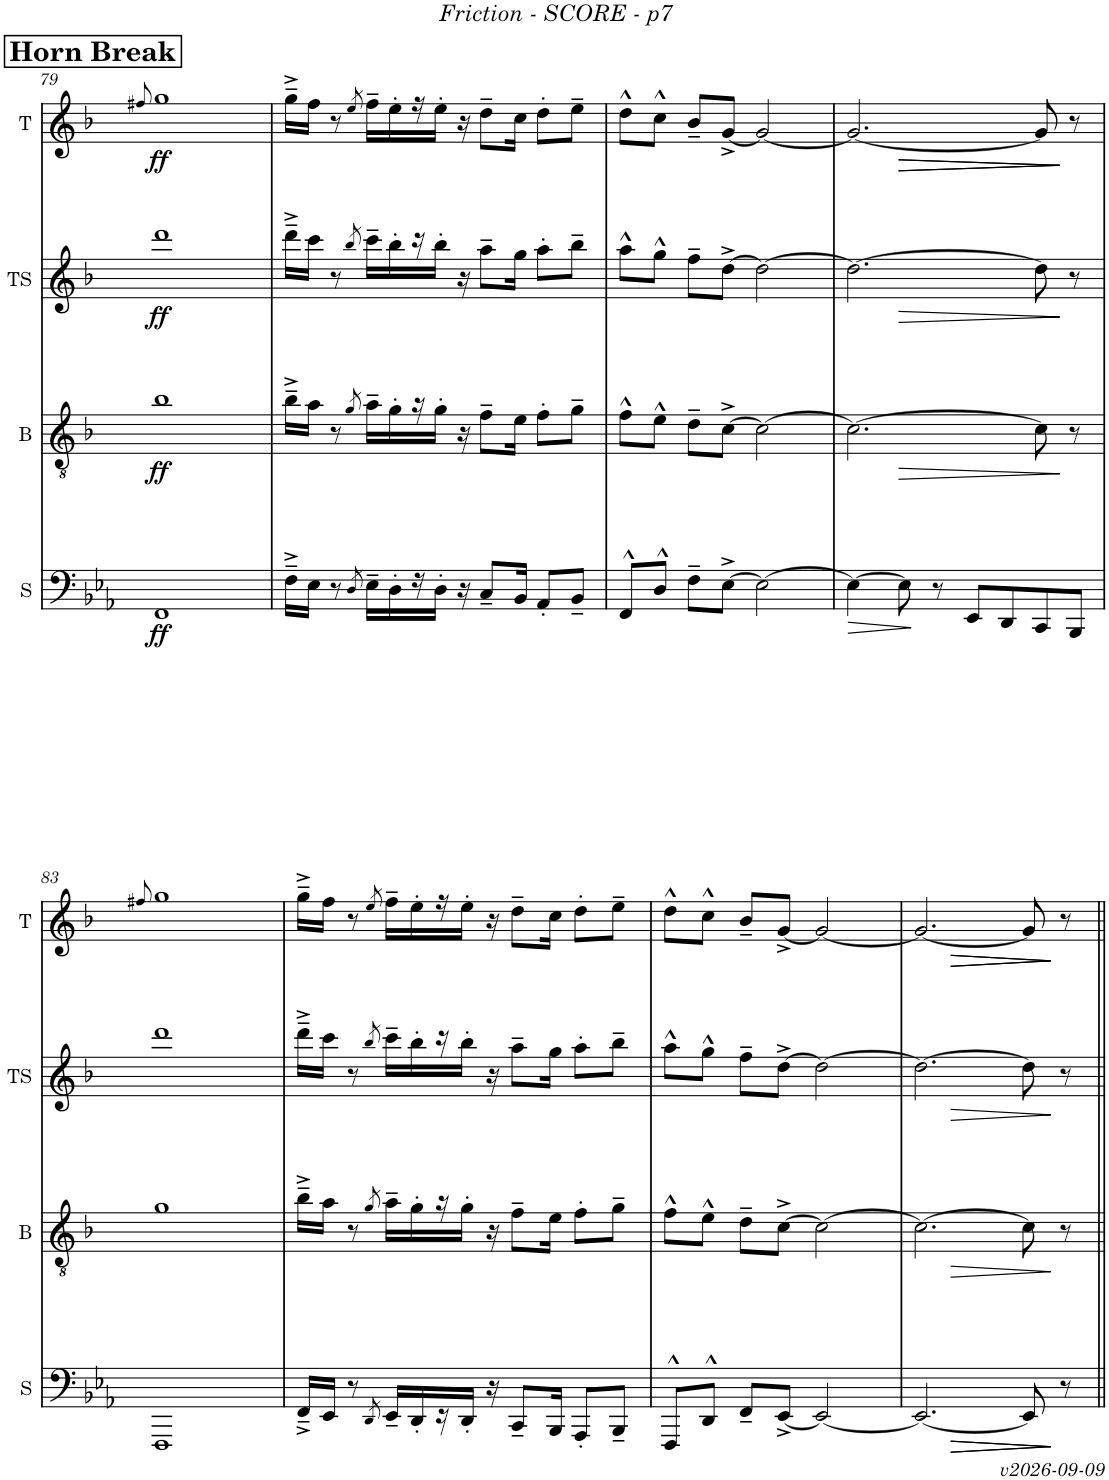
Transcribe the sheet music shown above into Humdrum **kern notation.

**kern	**dynam	**kern	**dynam	**kern	**dynam	**kern	**dynam
*part4	*part4	*part3	*part3	*part2	*part2	*part1	*part1
*staff4	*staff4	*staff3	*staff3	*staff2	*staff2	*staff1	*staff1
*I"Sousa	*	*I"Trombone	*	*I"Tenor Sax	*	*I"Trumpet	*
*I'S	*	*	*	*I'TS	*	*I'T	*
!!LO:PB:g=z
*clefF4	*	*clefGv2	*	*clefG2	*	*clefG2	*
*	*	*Trd1c2	*	*Trd8c14	*	*Trd1c2	*
*k[b-e-a-]	*	*k[b-]	*	*k[b-]	*	*k[b-]	*
*M4/4	*	*M4/4	*	*M4/4	*	*M4/4	*
!!LO:REH:place=s1:a:B:fs=14:t=Horn Break
=79	=79	=79	=79	=79	=79	=79	=79
.	.	.	.	.	.	8qff#X/	.
!	!LO:DY:b	!	!LO:DY:b	!	!LO:DY:b	!	!LO:DY:b
1FF	ff	1b-	ff	1ddd	ff	1gg	ff
=80	=80	=80	=80	=80	=80	=80	=80
16F~^\LL	.	16b-~^\LL	.	16ddd~^\LL	.	16gg~^\LL	.
16E-\JJ	.	16a\JJ	.	16ccc\JJ	.	16ff\JJ	.
8r	.	8r	.	8r	.	8r	.
8qD/	.	8qg/	.	8qbb-/	.	8qee/	.
16E-~\LL	.	16a~\LL	.	16ccc~\LL	.	16ff~\LL	.
16D'\	.	16g'\	.	16bb-'\	.	16ee'\	.
16r	.	16r	.	16r	.	16r	.
16D'\JJ	.	16g'\JJ	.	16bb-'\JJ	.	16ee'\JJ	.
16r	.	16r	.	16r	.	16r	.
8C~/L	.	8f~\L	.	8aa~\L	.	8dd~\L	.
16BB-/Jk	.	16e\Jk	.	16gg\Jk	.	16cc\Jk	.
8AA-'/L	.	8f'\L	.	8aa'\L	.	8dd'\L	.
8BB-~/J	.	8g~\J	.	8bb-~\J	.	8ee~\J	.
=81	=81	=81	=81	=81	=81	=81	=81
8FF^^/L	.	8f^^\L	.	8aa^^\L	.	8dd^^\L	.
8D^^/J	.	8e^^\J	.	8gg^^\J	.	8cc^^\J	.
8F~\L	.	8d~\L	.	8ff~\L	.	8b-~/L	.
[8E-^\J	.	[8c^\J	.	[8dd^\J	.	[8g^/J	.
2E-\_	.	2c\_	.	2dd\_	.	2g/_	.
=82	=82	=82	=82	=82	=82	=82	=82
!	!LO:HP:b	!	!	!	!	!	!
4E-\_	>	2.c\_	.	2.dd\_	.	2.g/_	.
8E-\]	.	.	.	.	.	.	.
8r	]	.	.	.	.	.	.
8EE-/L	.	.	.	.	.	.	.
8DD/	.	.	.	.	.	.	.
!	!	!	!LO:HP:b	!	!LO:HP:b	!	!LO:HP:b
!	!	!	!	!	!	!	!LO:HP:n=1:b
8CC/	.	8c\]	>	8dd\]	>	8g/]	> >
8BBB-/J	.	8r	]	8r	]	8r	]
.	.	.	.	.	.	.	]
!!LO:LB:g=z
=83	=83	=83	=83	=83	=83	=83	=83
.	.	.	.	.	.	8qff#X/	.
1FFF	.	1g	.	1ddd	.	1gg	.
=84	=84	=84	=84	=84	=84	=84	=84
16FF~^/LL	.	16b-~^\LL	.	16ddd~^\LL	.	16gg~^\LL	.
16EE-/JJ	.	16a\JJ	.	16ccc\JJ	.	16ff\JJ	.
8r	.	8r	.	8r	.	8r	.
8qDD/	.	8qg/	.	8qbb-/	.	8qee/	.
16EE-~/LL	.	16a~\LL	.	16ccc~\LL	.	16ff~\LL	.
16DD'/	.	16g'\	.	16bb-'\	.	16ee'\	.
16r	.	16r	.	16r	.	16r	.
16DD'/JJ	.	16g'\JJ	.	16bb-'\JJ	.	16ee'\JJ	.
16r	.	16r	.	16r	.	16r	.
8CC~/L	.	8f~\L	.	8aa~\L	.	8dd~\L	.
16BBB-/Jk	.	16e\Jk	.	16gg\Jk	.	16cc\Jk	.
8AAA-'/L	.	8f'\L	.	8aa'\L	.	8dd'\L	.
8BBB-~/J	.	8g~\J	.	8bb-~\J	.	8ee~\J	.
=85	=85	=85	=85	=85	=85	=85	=85
8FFF^^/L	.	8f^^\L	.	8aa^^\L	.	8dd^^\L	.
8DD^^/J	.	8e^^\J	.	8gg^^\J	.	8cc^^\J	.
8FF~/L	.	8d~\L	.	8ff~\L	.	8b-~/L	.
[8EE-^/J	.	[8c^\J	.	[8dd^\J	.	[8g^/J	.
2EE-/_	.	2c\_	.	2dd\_	.	2g/_	.
=86	=86	=86	=86	=86	=86	=86	=86
2.EE-/_	.	2.c\_	.	2.dd\_	.	2.g/_	.
!	!LO:HP:b	!	!	!	!	!	!
!	!LO:HP:n=1:b	!	!LO:HP:b	!	!LO:HP:b	!	!LO:HP:b
!	!	!	!	!	!	!	!LO:HP:n=1:b
8EE-/]	> >	8c\]	>	8dd\]	>	8g/]	> >
8r	]	8r	]	8r	]	8r	]
.	]	.	.	.	.	.	]
=||	=||	=||	=||	=||	=||	=||	=||
*-	*-	*-	*-	*-	*-	*-	*-
